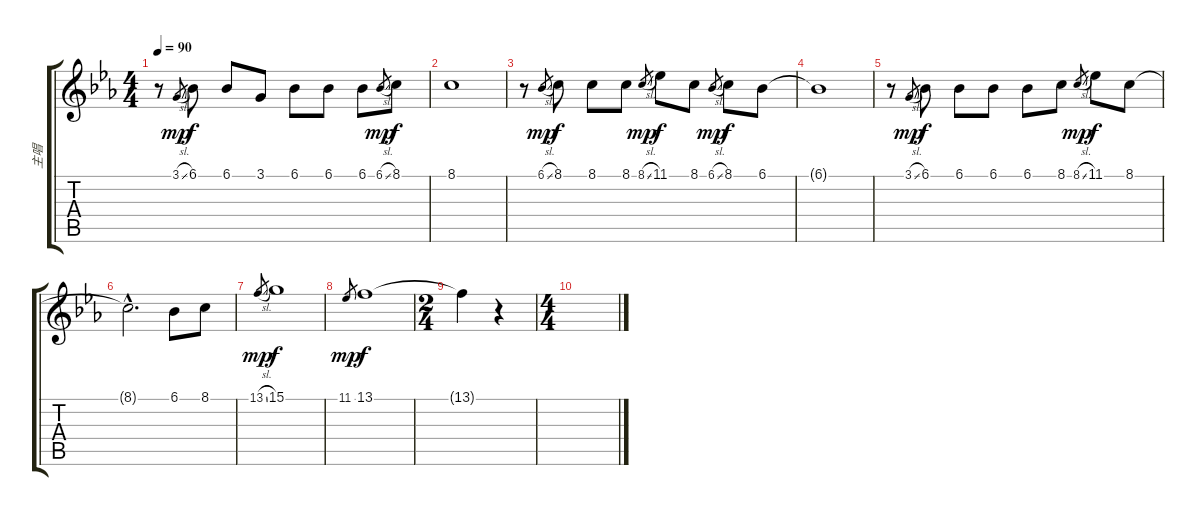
\track ("主唱" "主唱") {instrument recorder}
\staff {score tabs}
\tuning (E4 B3 G3 D3 A2 E2) {hide}
\ts (4 4)
\tempo 90
\clef g2
\ks eb
r.8{dy f} 3.1{sl}.8{gr dy mp} 6.1.8{dy f} 6.1.8 3.1.8 6.1.8 6.1.8 6.1.8 6.1{sl}.8{gr dy mp} 8.1.8{dy f} |
8.1.1 |
r.8 6.1{sl}.8{gr dy mp} 8.1.8{dy f} 8.1.8 8.1.8 8.1{sl}.8{gr dy mp} 11.1.8{dy f} 8.1.8 6.1{sl}.8{gr dy mp} 8.1.8{dy f} 6.1.8 |
6.1{t}.1 |
r.8 3.1{sl}.8{gr dy mp} 6.1.8{dy f} 6.1.8 6.1.8 6.1.8 8.1.8 8.1{sl}.8{gr dy mp} 11.1.8{dy f} 8.1.8 |
8.1{hac t}.2{d} 6.1.8 8.1.8 |
13.1{sl}.8{gr dy mp} 15.1.1{dy f} |
11.1.8{gr dy mp} 13.1.1{dy f} |
\ts (2 4)
13.1{t}.4 r.4 |
\ts (4 4)
